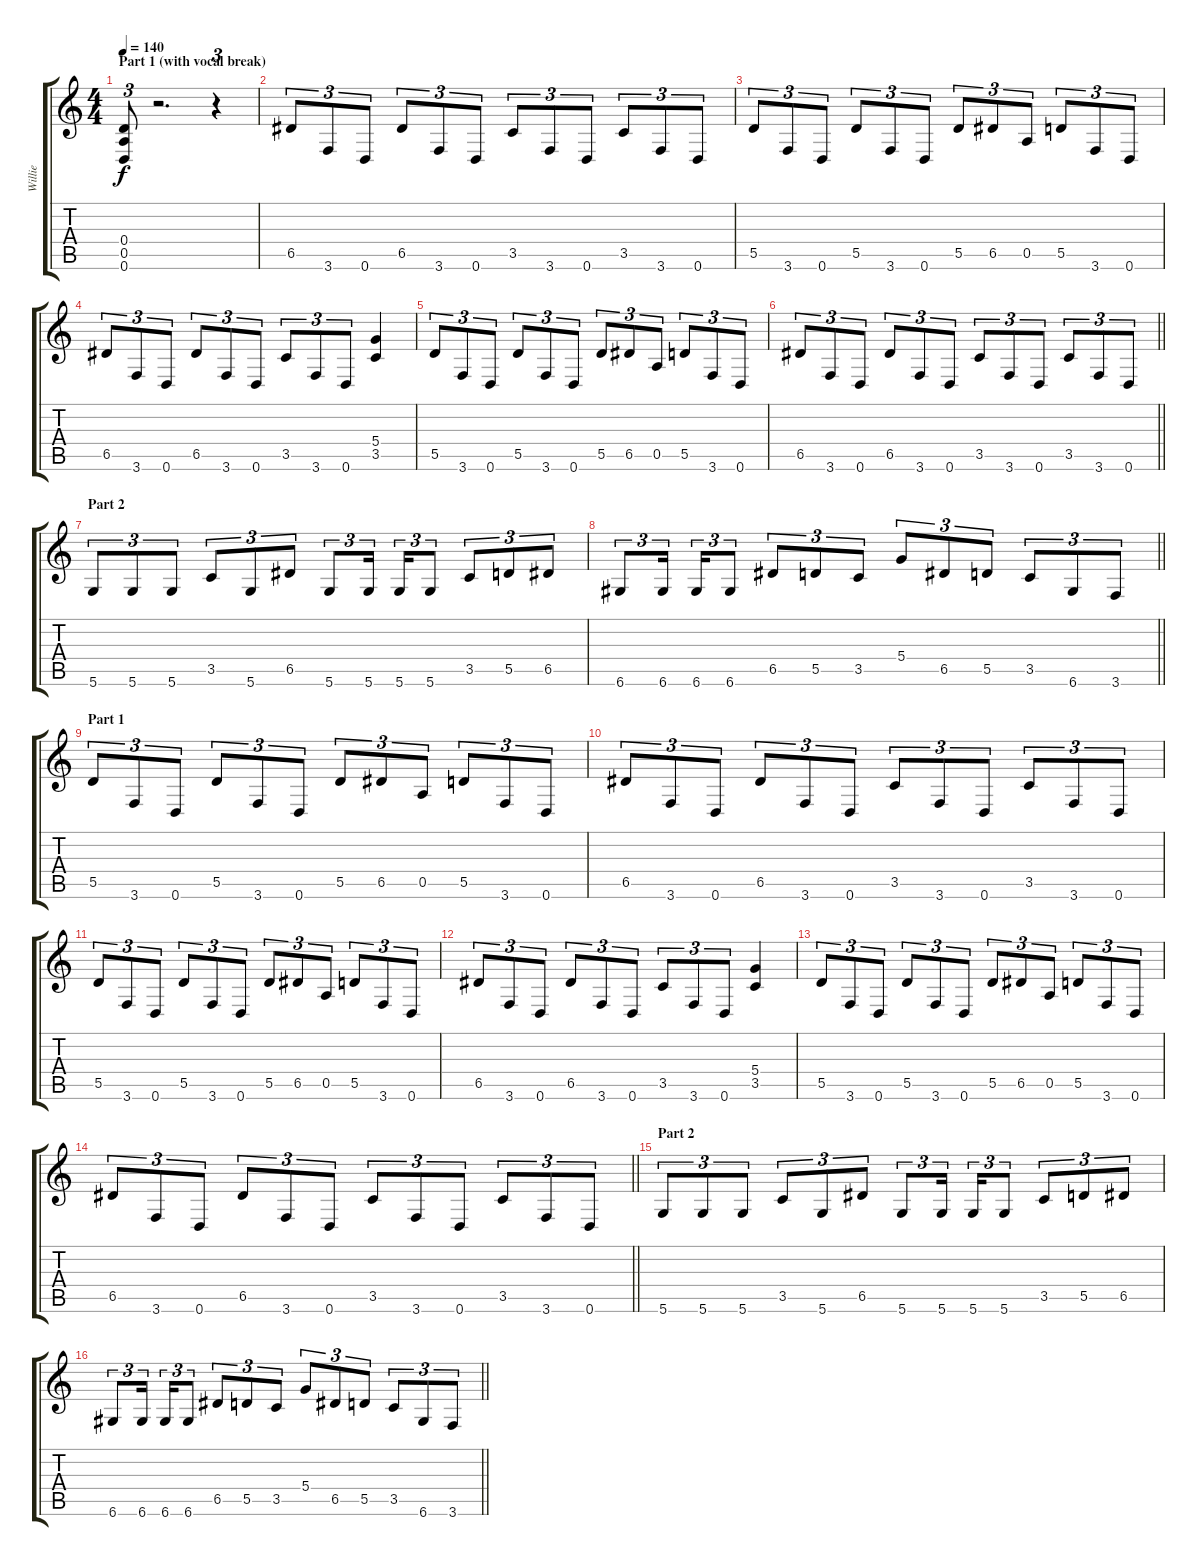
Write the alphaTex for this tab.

\track ("Willie" "Willie") {instrument distortionguitar}
\staff {score tabs}
\tuning (E4 B3 G3 D3 A2 D2) {hide}
\ts (4 4)
\section ("" "Part 1 (with vocal break)")
\tempo 140
\clef g2
\ks c
(0.4 0.5 0.6).8{tu (3 2) dy f} r.2{d} r.4{tu (3 2)} |
6.5.8{tu (3 2)} 3.6.8{tu (3 2)} 0.6.8{tu (3 2)} 6.5.8{tu (3 2)} 3.6.8{tu (3 2)} 0.6.8{tu (3 2)} 3.5.8{tu (3 2)} 3.6.8{tu (3 2)} 0.6.8{tu (3 2)} 3.5.8{tu (3 2)} 3.6.8{tu (3 2)} 0.6.8{tu (3 2)} |
5.5.8{tu (3 2)} 3.6.8{tu (3 2)} 0.6.8{tu (3 2)} 5.5.8{tu (3 2)} 3.6.8{tu (3 2)} 0.6.8{tu (3 2)} 5.5.8{tu (3 2)} 6.5.8{tu (3 2)} 0.5.8{tu (3 2)} 5.5.8{tu (3 2)} 3.6.8{tu (3 2)} 0.6.8{tu (3 2)} |
6.5.8{tu (3 2)} 3.6.8{tu (3 2)} 0.6.8{tu (3 2)} 6.5.8{tu (3 2)} 3.6.8{tu (3 2)} 0.6.8{tu (3 2)} 3.5.8{tu (3 2)} 3.6.8{tu (3 2)} 0.6.8{tu (3 2)} (5.4 3.5).4 |
5.5.8{tu (3 2)} 3.6.8{tu (3 2)} 0.6.8{tu (3 2)} 5.5.8{tu (3 2)} 3.6.8{tu (3 2)} 0.6.8{tu (3 2)} 5.5.8{tu (3 2)} 6.5.8{tu (3 2)} 0.5.8{tu (3 2)} 5.5.8{tu (3 2)} 3.6.8{tu (3 2)} 0.6.8{tu (3 2)} |
\barLineRight lightlight
6.5.8{tu (3 2)} 3.6.8{tu (3 2)} 0.6.8{tu (3 2)} 6.5.8{tu (3 2)} 3.6.8{tu (3 2)} 0.6.8{tu (3 2)} 3.5.8{tu (3 2)} 3.6.8{tu (3 2)} 0.6.8{tu (3 2)} 3.5.8{tu (3 2)} 3.6.8{tu (3 2)} 0.6.8{tu (3 2)} |
\section ("" "Part 2")
5.6.8{tu (3 2)} 5.6.8{tu (3 2)} 5.6.8{tu (3 2)} 3.5.8{tu (3 2)} 5.6.8{tu (3 2)} 6.5.8{tu (3 2)} 5.6.8{tu (3 2)} 5.6.16{tu (3 2) beam splitsecondary} 5.6.16{tu (3 2)} 5.6.8{tu (3 2)} 3.5.8{tu (3 2)} 5.5.8{tu (3 2)} 6.5.8{tu (3 2)} |
\barLineRight lightlight
6.6.8{tu (3 2)} 6.6.16{tu (3 2) beam splitsecondary} 6.6.16{tu (3 2)} 6.6.8{tu (3 2)} 6.5.8{tu (3 2)} 5.5.8{tu (3 2)} 3.5.8{tu (3 2)} 5.4.8{tu (3 2)} 6.5.8{tu (3 2)} 5.5.8{tu (3 2)} 3.5.8{tu (3 2)} 6.6.8{tu (3 2)} 3.6.8{tu (3 2)} |
\section ("" "Part 1")
5.5.8{tu (3 2)} 3.6.8{tu (3 2)} 0.6.8{tu (3 2)} 5.5.8{tu (3 2)} 3.6.8{tu (3 2)} 0.6.8{tu (3 2)} 5.5.8{tu (3 2)} 6.5.8{tu (3 2)} 0.5.8{tu (3 2)} 5.5.8{tu (3 2)} 3.6.8{tu (3 2)} 0.6.8{tu (3 2)} |
6.5.8{tu (3 2)} 3.6.8{tu (3 2)} 0.6.8{tu (3 2)} 6.5.8{tu (3 2)} 3.6.8{tu (3 2)} 0.6.8{tu (3 2)} 3.5.8{tu (3 2)} 3.6.8{tu (3 2)} 0.6.8{tu (3 2)} 3.5.8{tu (3 2)} 3.6.8{tu (3 2)} 0.6.8{tu (3 2)} |
5.5.8{tu (3 2)} 3.6.8{tu (3 2)} 0.6.8{tu (3 2)} 5.5.8{tu (3 2)} 3.6.8{tu (3 2)} 0.6.8{tu (3 2)} 5.5.8{tu (3 2)} 6.5.8{tu (3 2)} 0.5.8{tu (3 2)} 5.5.8{tu (3 2)} 3.6.8{tu (3 2)} 0.6.8{tu (3 2)} |
6.5.8{tu (3 2)} 3.6.8{tu (3 2)} 0.6.8{tu (3 2)} 6.5.8{tu (3 2)} 3.6.8{tu (3 2)} 0.6.8{tu (3 2)} 3.5.8{tu (3 2)} 3.6.8{tu (3 2)} 0.6.8{tu (3 2)} (5.4 3.5).4 |
5.5.8{tu (3 2)} 3.6.8{tu (3 2)} 0.6.8{tu (3 2)} 5.5.8{tu (3 2)} 3.6.8{tu (3 2)} 0.6.8{tu (3 2)} 5.5.8{tu (3 2)} 6.5.8{tu (3 2)} 0.5.8{tu (3 2)} 5.5.8{tu (3 2)} 3.6.8{tu (3 2)} 0.6.8{tu (3 2)} |
\barLineRight lightlight
6.5.8{tu (3 2)} 3.6.8{tu (3 2)} 0.6.8{tu (3 2)} 6.5.8{tu (3 2)} 3.6.8{tu (3 2)} 0.6.8{tu (3 2)} 3.5.8{tu (3 2)} 3.6.8{tu (3 2)} 0.6.8{tu (3 2)} 3.5.8{tu (3 2)} 3.6.8{tu (3 2)} 0.6.8{tu (3 2)} |
\section ("" "Part 2")
5.6.8{tu (3 2)} 5.6.8{tu (3 2)} 5.6.8{tu (3 2)} 3.5.8{tu (3 2)} 5.6.8{tu (3 2)} 6.5.8{tu (3 2)} 5.6.8{tu (3 2)} 5.6.16{tu (3 2) beam splitsecondary} 5.6.16{tu (3 2)} 5.6.8{tu (3 2)} 3.5.8{tu (3 2)} 5.5.8{tu (3 2)} 6.5.8{tu (3 2)} |
\barLineRight lightlight
6.6.8{tu (3 2)} 6.6.16{tu (3 2) beam splitsecondary} 6.6.16{tu (3 2)} 6.6.8{tu (3 2)} 6.5.8{tu (3 2)} 5.5.8{tu (3 2)} 3.5.8{tu (3 2)} 5.4.8{tu (3 2)} 6.5.8{tu (3 2)} 5.5.8{tu (3 2)} 3.5.8{tu (3 2)} 6.6.8{tu (3 2)} 3.6.8{tu (3 2)}
